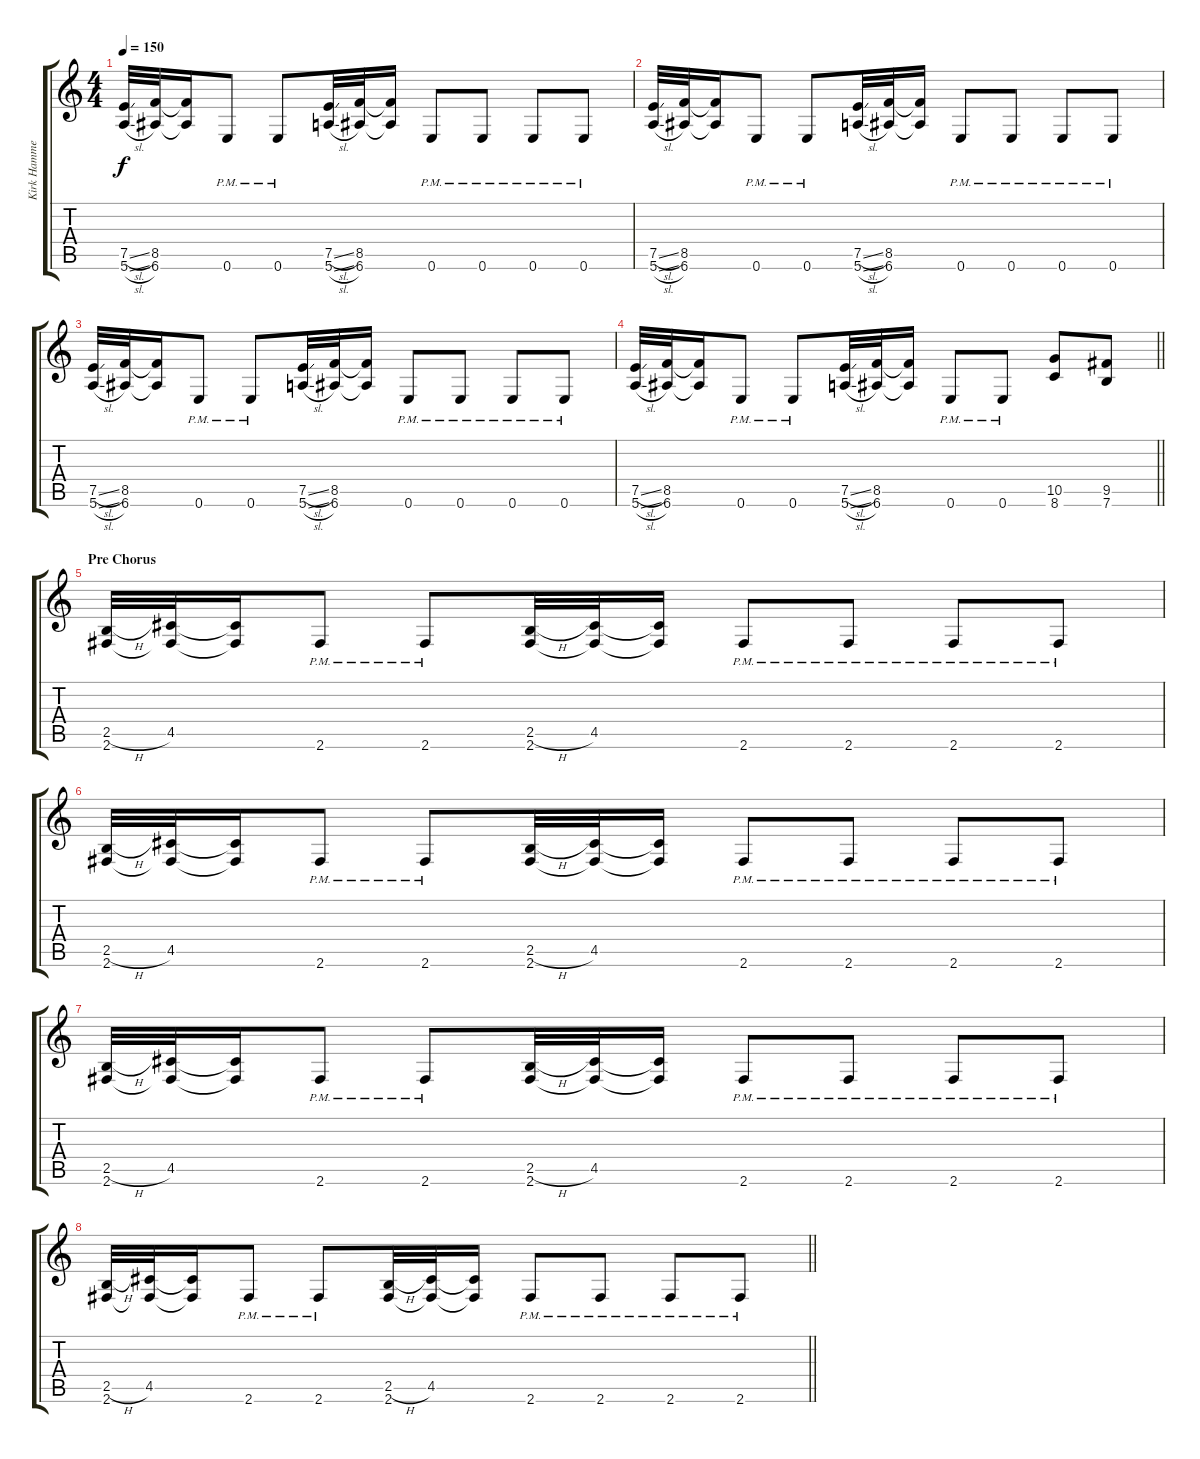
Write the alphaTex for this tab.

\track ("Kirk Hammet" "Kirk Hamme") {instrument distortionguitar}
\staff {score tabs}
\tuning (E4 B3 G3 D3 A2 E2) {hide}
\ts (4 4)
\tempo 150
\clef g2
\ks c
(7.5{sl} 5.6{sl}).32{dy f} (8.5 6.6).32 (8.5{t} 6.6{t}).16 0.6{pm}.8 0.6{pm}.8 (7.5{sl} 5.6{sl}).32 (8.5 6.6).32 (8.5{t} 6.6{t}).16 0.6{pm}.8 0.6{pm}.8 0.6{pm}.8 0.6{pm}.8 |
(7.5{sl} 5.6{sl}).32 (8.5 6.6).32 (8.5{t} 6.6{t}).16 0.6{pm}.8 0.6{pm}.8 (7.5{sl} 5.6{sl}).32 (8.5 6.6).32 (8.5{t} 6.6{t}).16 0.6{pm}.8 0.6{pm}.8 0.6{pm}.8 0.6{pm}.8 |
(7.5{sl} 5.6{sl}).32 (8.5 6.6).32 (8.5{t} 6.6{t}).16 0.6{pm}.8 0.6{pm}.8 (7.5{sl} 5.6{sl}).32 (8.5 6.6).32 (8.5{t} 6.6{t}).16 0.6{pm}.8 0.6{pm}.8 0.6{pm}.8 0.6{pm}.8 |
\barLineRight lightlight
(7.5{sl} 5.6{sl}).32 (8.5 6.6).32 (8.5{t} 6.6{t}).16 0.6{pm}.8 0.6{pm}.8 (7.5{sl} 5.6{sl}).32 (8.5 6.6).32 (8.5{t} 6.6{t}).16 0.6{pm}.8 0.6{pm}.8 (10.5 8.6).8 (9.5 7.6).8 |
\section ("" "Pre Chorus")
(2.5{h} 2.6).32 (4.5 2.6{t}).32 (4.5{t} 2.6{t}).16 2.6{pm}.8 2.6{pm}.8 (2.5{h} 2.6).32 (4.5 2.6{t}).32 (4.5{t} 2.6{t}).16 2.6{pm}.8 2.6{pm}.8 2.6{pm}.8 2.6{pm}.8 |
(2.5{h} 2.6).32 (4.5 2.6{t}).32 (4.5{t} 2.6{t}).16 2.6{pm}.8 2.6{pm}.8 (2.5{h} 2.6).32 (4.5 2.6{t}).32 (4.5{t} 2.6{t}).16 2.6{pm}.8 2.6{pm}.8 2.6{pm}.8 2.6{pm}.8 |
(2.5{h} 2.6).32 (4.5 2.6{t}).32 (4.5{t} 2.6{t}).16 2.6{pm}.8 2.6{pm}.8 (2.5{h} 2.6).32 (4.5 2.6{t}).32 (4.5{t} 2.6{t}).16 2.6{pm}.8 2.6{pm}.8 2.6{pm}.8 2.6{pm}.8 |
\barLineRight lightlight
(2.5{h} 2.6).32 (4.5 2.6{t}).32 (4.5{t} 2.6{t}).16 2.6{pm}.8 2.6{pm}.8 (2.5{h} 2.6).32 (4.5 2.6{t}).32 (4.5{t} 2.6{t}).16 2.6{pm}.8 2.6{pm}.8 2.6{pm}.8 2.6{pm}.8
